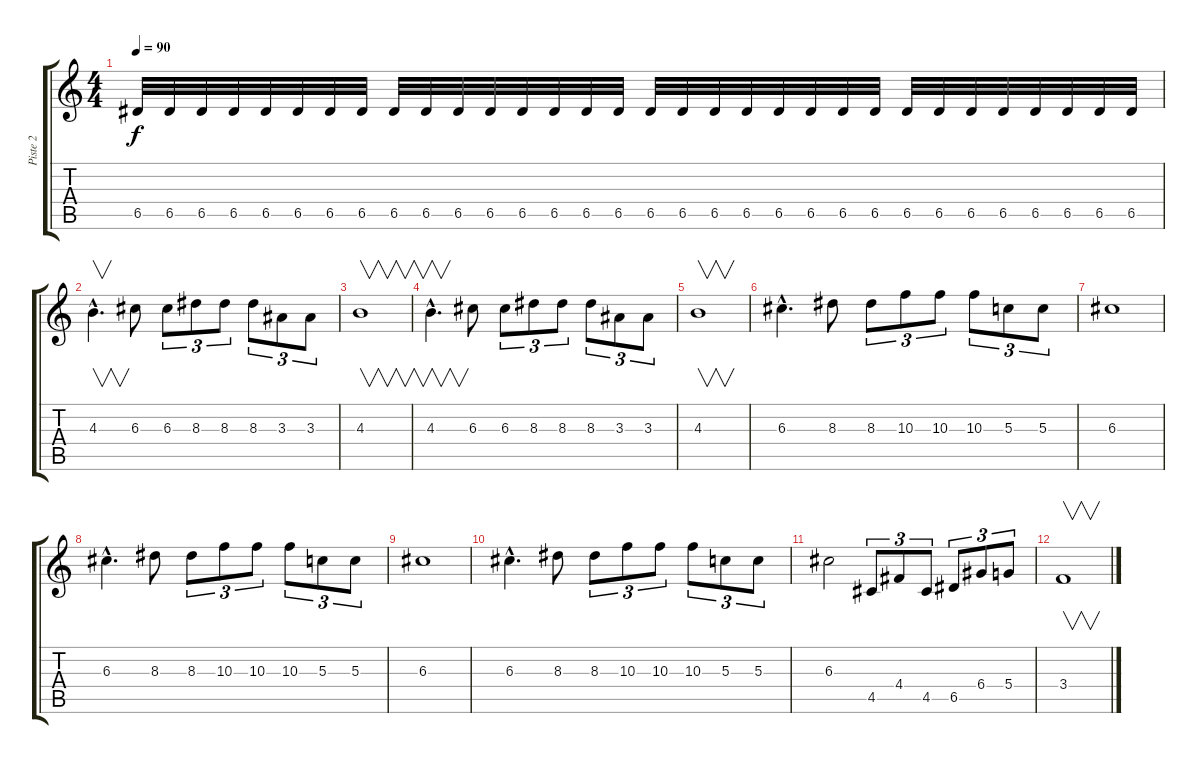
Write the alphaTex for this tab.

\track ("Piste 2" "Piste 2") {instrument distortionguitar}
\staff {score tabs}
\tuning (E4 B3 G3 D3 A2 E2) {hide}
\ts (4 4)
\tempo 90
\clef g2
\ks c
6.5.32{dy f} 6.5.32 6.5.32 6.5.32 6.5.32 6.5.32 6.5.32 6.5.32 6.5.32 6.5.32 6.5.32 6.5.32 6.5.32 6.5.32 6.5.32 6.5.32 6.5.32 6.5.32 6.5.32 6.5.32 6.5.32 6.5.32 6.5.32 6.5.32 6.5.32 6.5.32 6.5.32 6.5.32 6.5.32 6.5.32 6.5.32 6.5.32 |
4.3{hac}.4{v d} 6.3.8 6.3.8{tu (3 2)} 8.3.8{tu (3 2)} 8.3.8{tu (3 2)} 8.3.8{tu (3 2)} 3.3.8{tu (3 2)} 3.3.8{tu (3 2)} |
4.3.1{v} |
4.3{hac}.4{v d} 6.3.8 6.3.8{tu (3 2)} 8.3.8{tu (3 2)} 8.3.8{tu (3 2)} 8.3.8{tu (3 2)} 3.3.8{tu (3 2)} 3.3.8{tu (3 2)} |
4.3.1{v} |
6.3{hac}.4{d} 8.3.8 8.3.8{tu (3 2)} 10.3.8{tu (3 2)} 10.3.8{tu (3 2)} 10.3.8{tu (3 2)} 5.3.8{tu (3 2)} 5.3.8{tu (3 2)} |
6.3.1 |
6.3{hac}.4{d} 8.3.8 8.3.8{tu (3 2)} 10.3.8{tu (3 2)} 10.3.8{tu (3 2)} 10.3.8{tu (3 2)} 5.3.8{tu (3 2)} 5.3.8{tu (3 2)} |
6.3.1 |
6.3{hac}.4{d} 8.3.8 8.3.8{tu (3 2)} 10.3.8{tu (3 2)} 10.3.8{tu (3 2)} 10.3.8{tu (3 2)} 5.3.8{tu (3 2)} 5.3.8{tu (3 2)} |
6.3.2 4.5.8{tu (3 2)} 4.4.8{tu (3 2)} 4.5.8{tu (3 2)} 6.5.8{tu (3 2)} 6.4.8{tu (3 2)} 5.4.8{tu (3 2)} |
3.4.1{v}
